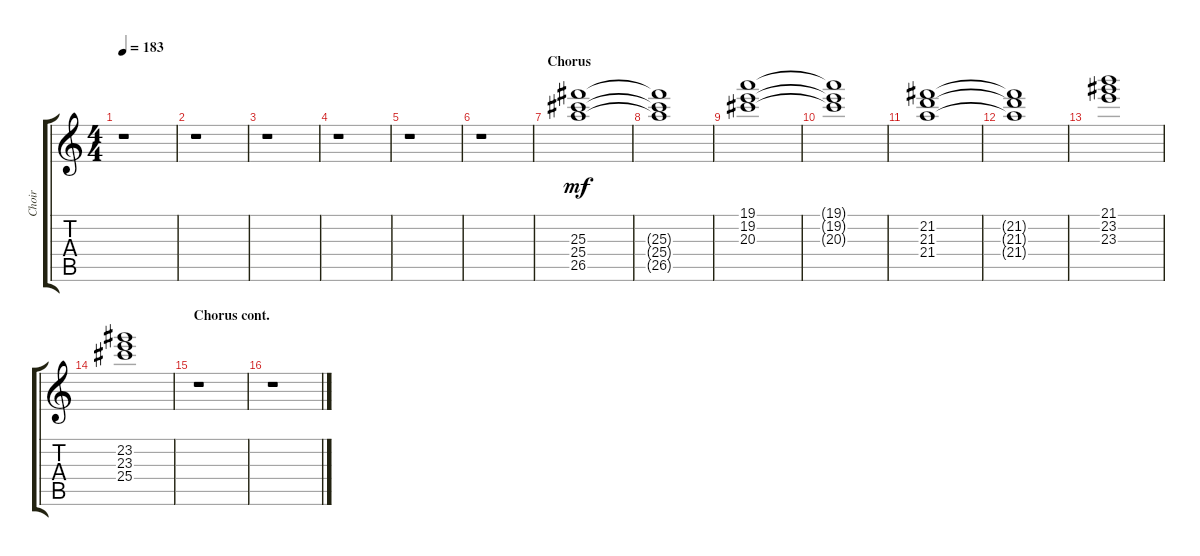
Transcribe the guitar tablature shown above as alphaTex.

\track ("Choir" "Choir") {instrument electricguitarclean}
\staff {score tabs}
\tuning (D4 A3 F3 C3 G2 C2) {hide}
\ts (4 4)
\tempo 183
\clef g2
\ks aminor
r.1{dy mf} |
r.1 |
r.1 |
r.1 |
r.1 |
r.1 |
\section ("" "Chorus")
(25.3 25.4 26.5).1 |
(25.3{t} 25.4{t} 26.5{t}).1 |
(19.1 19.2 20.3).1 |
(19.1{t} 19.2{t} 20.3{t}).1 |
(21.2 21.3 21.4).1 |
(21.2{t} 21.3{t} 21.4{t}).1 |
(21.1 23.2 23.3).1 |
(23.2 23.3 25.4).1 |
\section ("" "Chorus cont.")
r.1 |
r.1
